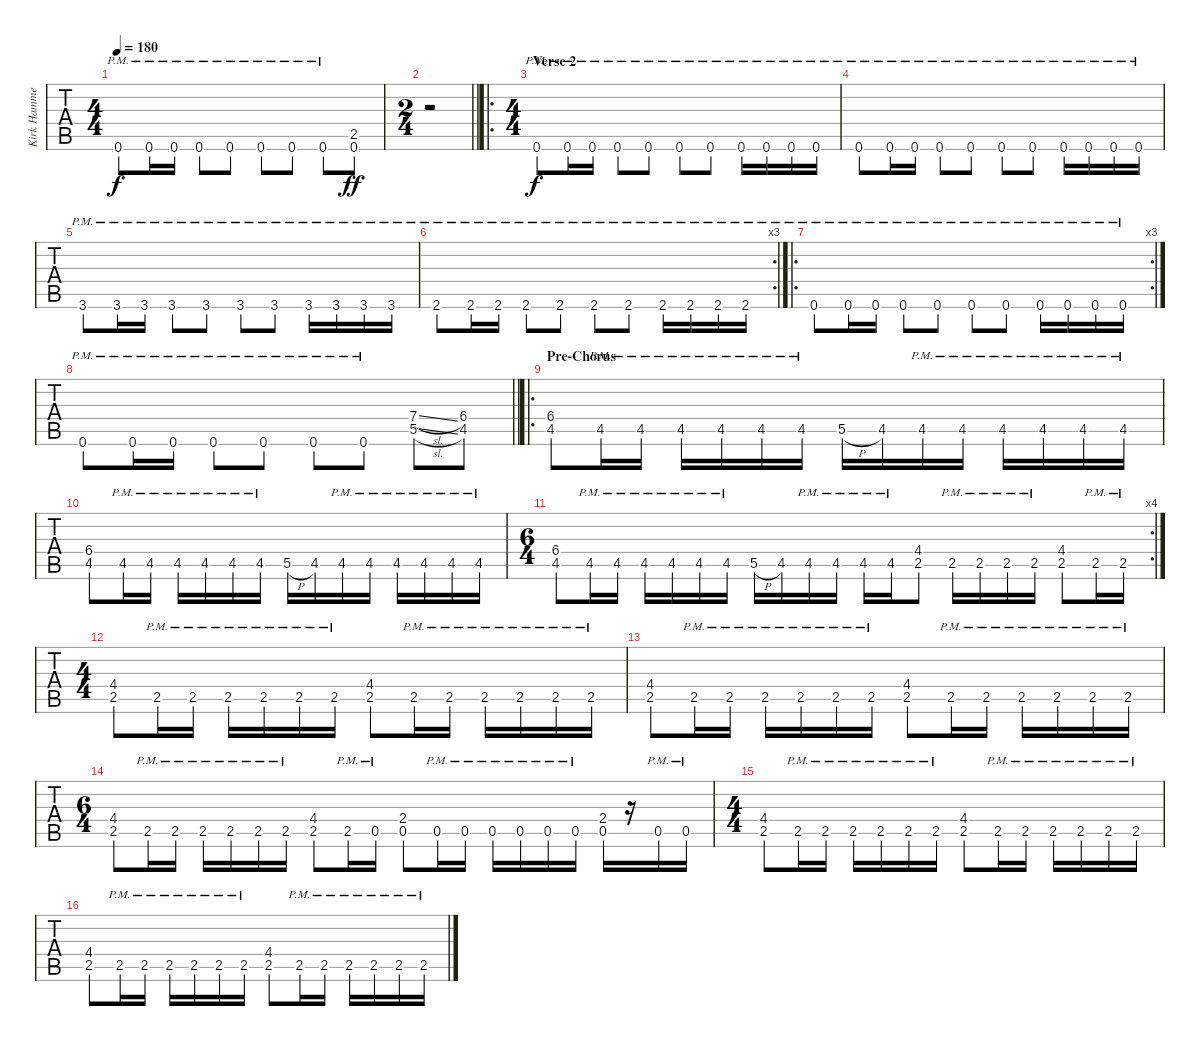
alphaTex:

\track ("Kirk Hammet" "Kirk Hamme") {instrument distortionguitar}
\staff {tabs}
\tuning (E4 B3 G3 D3 A2 E2) {hide}
\ts (4 4)
\tempo 180
\clef g2
\ks c
0.6{pm}.8{dy f} 0.6{pm}.16 0.6{pm}.16 0.6{pm}.8 0.6{pm}.8 0.6{pm}.8 0.6{pm}.8 0.6{pm}.8 (2.5{ac} 0.6{ac}).8{dy ff} |
\ts (2 4)
\barLineRight lightlight
r.2 |
\ro
\ts (4 4)
\section ("" "Verse 2")
0.6{pm}.8{dy f} 0.6{pm}.16 0.6{pm}.16 0.6{pm}.8 0.6{pm}.8 0.6{pm}.8 0.6{pm}.8 0.6{pm}.16 0.6{pm}.16 0.6{pm}.16 0.6{pm}.16 |
0.6{pm}.8 0.6{pm}.16 0.6{pm}.16 0.6{pm}.8 0.6{pm}.8 0.6{pm}.8 0.6{pm}.8 0.6{pm}.16 0.6{pm}.16 0.6{pm}.16 0.6{pm}.16 |
3.6{pm}.8 3.6{pm}.16 3.6{pm}.16 3.6{pm}.8 3.6{pm}.8 3.6{pm}.8 3.6{pm}.8 3.6{pm}.16 3.6{pm}.16 3.6{pm}.16 3.6{pm}.16 |
\rc 3
2.6{pm}.8 2.6{pm}.16 2.6{pm}.16 2.6{pm}.8 2.6{pm}.8 2.6{pm}.8 2.6{pm}.8 2.6{pm}.16 2.6{pm}.16 2.6{pm}.16 2.6{pm}.16 |
\ro
\rc 3
0.6{pm}.8 0.6{pm}.16 0.6{pm}.16 0.6{pm}.8 0.6{pm}.8 0.6{pm}.8 0.6{pm}.8 0.6{pm}.16 0.6{pm}.16 0.6{pm}.16 0.6{pm}.16 |
\barLineRight lightlight
0.6{pm}.8 0.6{pm}.16 0.6{pm}.16 0.6{pm}.8 0.6{pm}.8 0.6{pm}.8 0.6{pm}.8 (7.4{sl} 5.5{sl}).8 (6.4 4.5).8 |
\ro
\section ("" "Pre-Chorus")
(6.4 4.5).8 4.5{pm}.16 4.5{pm}.16 4.5{pm}.16 4.5{pm}.16 4.5{pm}.16 4.5{pm}.16 5.5{h}.16 4.5.16 4.5{pm}.16 4.5{pm}.16 4.5{pm}.16 4.5{pm}.16 4.5{pm}.16 4.5{pm}.16 |
(6.4 4.5).8 4.5{pm}.16 4.5{pm}.16 4.5{pm}.16 4.5{pm}.16 4.5{pm}.16 4.5{pm}.16 5.5{h}.16 4.5.16 4.5{pm}.16 4.5{pm}.16 4.5{pm}.16 4.5{pm}.16 4.5{pm}.16 4.5{pm}.16 |
\rc 4
\ts (6 4)
(6.4 4.5).8 4.5{pm}.16 4.5{pm}.16 4.5{pm}.16 4.5{pm}.16 4.5{pm}.16 4.5{pm}.16 5.5{h}.16 4.5.16 4.5{pm}.16 4.5{pm}.16 4.5{pm}.16 4.5{pm}.16 (4.4 2.5).8 2.5{pm}.16 2.5{pm}.16 2.5{pm}.16 2.5{pm}.16 (4.4 2.5).8 2.5{pm}.16 2.5{pm}.16 |
\ts (4 4)
(4.4 2.5).8 2.5{pm}.16 2.5{pm}.16 2.5{pm}.16 2.5{pm}.16 2.5{pm}.16 2.5{pm}.16 (4.4 2.5).8 2.5{pm}.16 2.5{pm}.16 2.5{pm}.16 2.5{pm}.16 2.5{pm}.16 2.5{pm}.16 |
(4.4 2.5).8 2.5{pm}.16 2.5{pm}.16 2.5{pm}.16 2.5{pm}.16 2.5{pm}.16 2.5{pm}.16 (4.4 2.5).8 2.5{pm}.16 2.5{pm}.16 2.5{pm}.16 2.5{pm}.16 2.5{pm}.16 2.5{pm}.16 |
\ts (6 4)
(4.4 2.5).8 2.5{pm}.16 2.5{pm}.16 2.5{pm}.16 2.5{pm}.16 2.5{pm}.16 2.5{pm}.16 (4.4 2.5).8 2.5{pm}.16 0.5{pm}.16 (2.4 0.5).8 0.5{pm}.16 0.5{pm}.16 0.5{pm}.16 0.5{pm}.16 0.5{pm}.16 0.5{pm}.16 (2.4 0.5).16 r.16 0.5{pm}.16 0.5{pm}.16 |
\ts (4 4)
(4.4 2.5).8 2.5{pm}.16 2.5{pm}.16 2.5{pm}.16 2.5{pm}.16 2.5{pm}.16 2.5{pm}.16 (4.4 2.5).8 2.5{pm}.16 2.5{pm}.16 2.5{pm}.16 2.5{pm}.16 2.5{pm}.16 2.5{pm}.16 |
(4.4 2.5).8 2.5{pm}.16 2.5{pm}.16 2.5{pm}.16 2.5{pm}.16 2.5{pm}.16 2.5{pm}.16 (4.4 2.5).8 2.5{pm}.16 2.5{pm}.16 2.5{pm}.16 2.5{pm}.16 2.5{pm}.16 2.5{pm}.16
